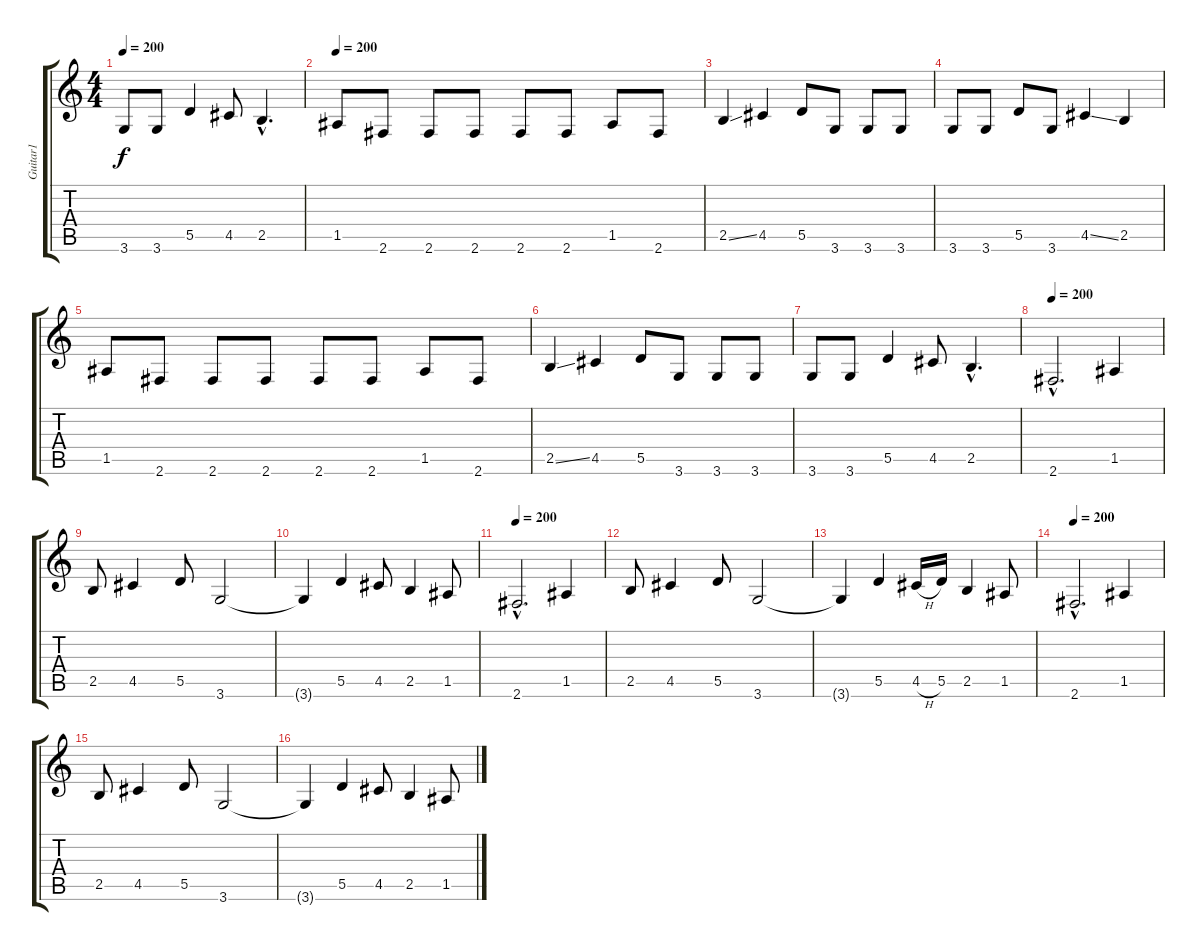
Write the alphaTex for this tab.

\track ("Guitar1" "Guitar1") {instrument distortionguitar}
\staff {score tabs}
\tuning (E4 B3 G3 D3 A2 E2) {hide}
\ts (4 4)
\tempo 200
\clef g2
\ks c
3.6.8{dy f} 3.6.8 5.5.4 4.5.8 2.5{hac}.4{d} |
\tempo 200
1.5.8 2.6.8 2.6.8 2.6.8 2.6.8 2.6.8 1.5.8 2.6.8 |
2.5{ss}.4 4.5.4 5.5.8 3.6.8 3.6.8 3.6.8 |
3.6.8 3.6.8 5.5.8 3.6.8 4.5{ss}.4 2.5.4 |
1.5.8 2.6.8 2.6.8 2.6.8 2.6.8 2.6.8 1.5.8 2.6.8 |
2.5{ss}.4 4.5.4 5.5.8 3.6.8 3.6.8 3.6.8 |
3.6.8 3.6.8 5.5.4 4.5.8 2.5{hac}.4{d} |
\tempo 200
2.6{hac}.2{d} 1.5.4 |
2.5.8 4.5.4 5.5.8 3.6.2 |
3.6{t}.4 5.5.4 4.5.8 2.5.4 1.5.8 |
\tempo 200
2.6{hac}.2{d} 1.5.4 |
2.5.8 4.5.4 5.5.8 3.6.2 |
3.6{t}.4 5.5.4 4.5{h}.16 5.5.16 2.5.4 1.5.8 |
\tempo 200
2.6{hac}.2{d} 1.5.4 |
2.5.8 4.5.4 5.5.8 3.6.2 |
3.6{t}.4 5.5.4 4.5.8 2.5.4 1.5.8
